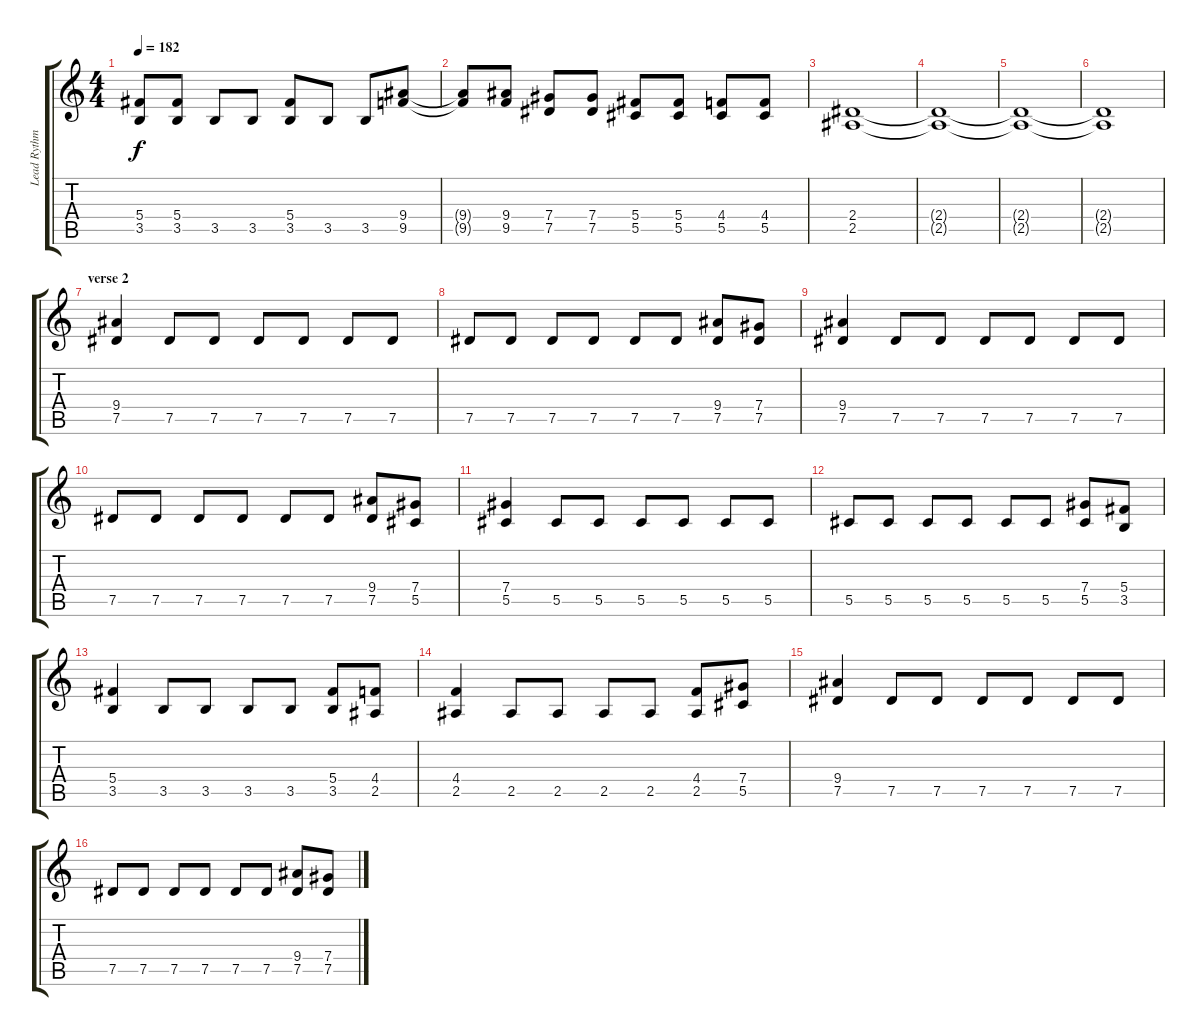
\track ("Lead Rythm Guitar" "Lead Rythm") {instrument distortionguitar}
\staff {score tabs}
\tuning (Eb4 Bb3 Gb3 Db3 Ab2 Eb2) {hide}
\ts (4 4)
\tempo 182
\clef g2
\ks c
(5.4{t} 3.5{t}).8{dy f} (5.4 3.5).8 3.5.8 3.5.8 (5.4 3.5).8 3.5.8 3.5.8 (9.4 9.5).8 |
(9.4{t} 9.5{t}).8 (9.4 9.5).8 (7.4 7.5).8 (7.4 7.5).8 (5.4 5.5).8 (5.4 5.5).8 (4.4 5.5).8 (4.4 5.5).8 |
(2.4 2.5).1 |
(2.4{t} 2.5{t}).1 |
(2.4{t} 2.5{t}).1 |
(2.4{t} 2.5{t}).1 |
\section ("" "verse 2")
(9.4 7.5).4 7.5.8 7.5.8 7.5.8 7.5.8 7.5.8 7.5.8 |
7.5.8 7.5.8 7.5.8 7.5.8 7.5.8 7.5.8 (9.4 7.5).8 (7.4 7.5).8 |
(9.4 7.5).4 7.5.8 7.5.8 7.5.8 7.5.8 7.5.8 7.5.8 |
7.5.8 7.5.8 7.5.8 7.5.8 7.5.8 7.5.8 (9.4 7.5).8 (7.4 5.5).8 |
(7.4 5.5).4 5.5.8 5.5.8 5.5.8 5.5.8 5.5.8 5.5.8 |
5.5.8 5.5.8 5.5.8 5.5.8 5.5.8 5.5.8 (7.4 5.5).8 (5.4 3.5).8 |
(5.4 3.5).4 3.5.8 3.5.8 3.5.8 3.5.8 (5.4 3.5).8 (4.4 2.5).8 |
(4.4 2.5).4 2.5.8 2.5.8 2.5.8 2.5.8 (4.4 2.5).8 (7.4 5.5).8 |
(9.4 7.5).4 7.5.8 7.5.8 7.5.8 7.5.8 7.5.8 7.5.8 |
7.5.8 7.5.8 7.5.8 7.5.8 7.5.8 7.5.8 (9.4 7.5).8 (7.4 7.5).8
